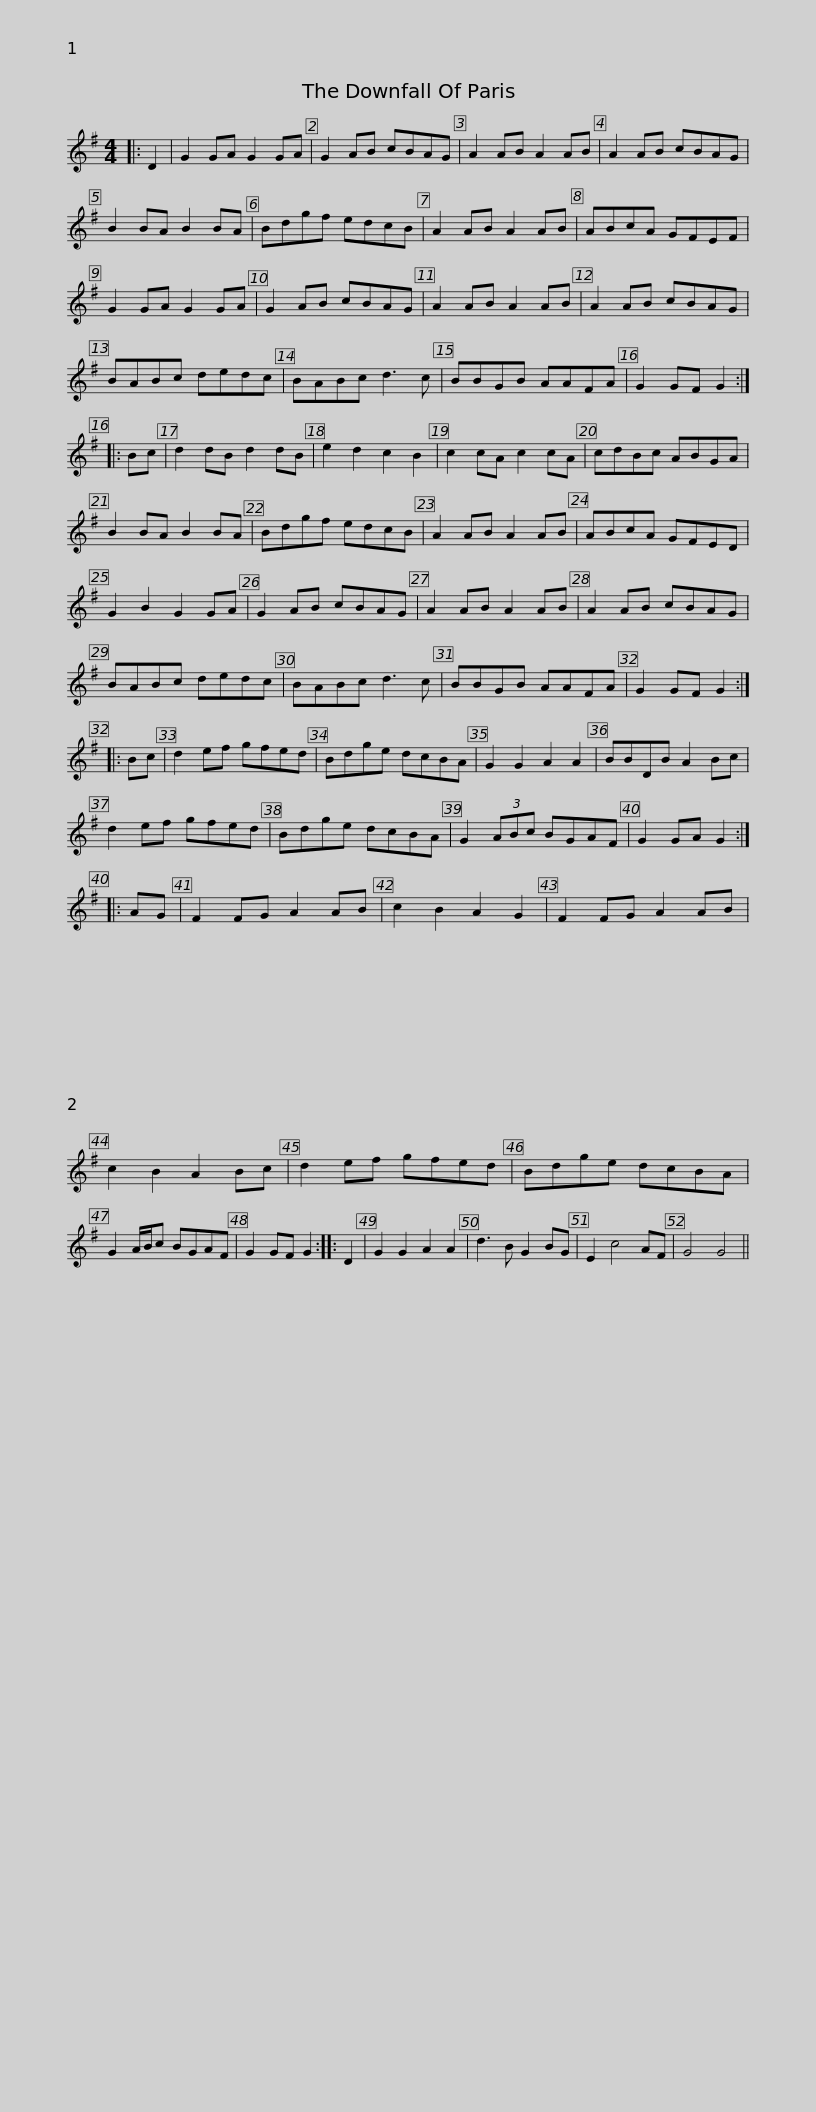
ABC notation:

X:1
L:1/8
M:4/4
I:linebreak $
K:G
V:1 treble
V:1
|: D2 | G2 GA G2 GA | G2 AB cBAG | A2 AB A2 AB | A2 AB cBAG | %5
 B2 BA B2 BA | Bdgf edcB |$ A2 AB A2 AB | ABcA GFEF | G2 GA G2 GA | %10
 G2 AB cBAG | A2 AB A2 AB | A2 AB cBAG |$ BABc dedc | BABc d3 c | %15
 BBGB AAFA | G2 GF G2 :: Bc | d2 dB d2 dB | e2 d2 c2 B2 |$ %20
 c2 cA c2 cA | cdBc ABGA | B2 BA B2 BA | Bdgf edcB | A2 AB A2 AB | %25
 ABcA GFED |$ G2 B2 G2 GA | G2 AB cBAG | A2 AB A2 AB | A2 AB cBAG | %30
 BABc dedc | BABc d3 c |$ BBGB AAFA | G2 GF G2 :: Bc | %35
 d2 ef gfed | Bdge dcBA | G2 G2 A2 A2 | BBDB A2 Bc |$ d2 ef gfed | %40
 Bdge dcBA | G2 (3ABc BGAF | G2 GA G2 :: AG | F2 FG A2 AB | %45
 c2 B2 A2 G2 |$ F2 FG A2 AB | c2 B2 A2 Bc | d2 ef gfed | Bdge dcBA | %50
 G2 A/B/c BGAF | G2 GF G2 :: D2 | G2 G2 A2 A2 |$ d3 B G2 BG | %55
 E2 c4 AF | G4 G4 || %57
